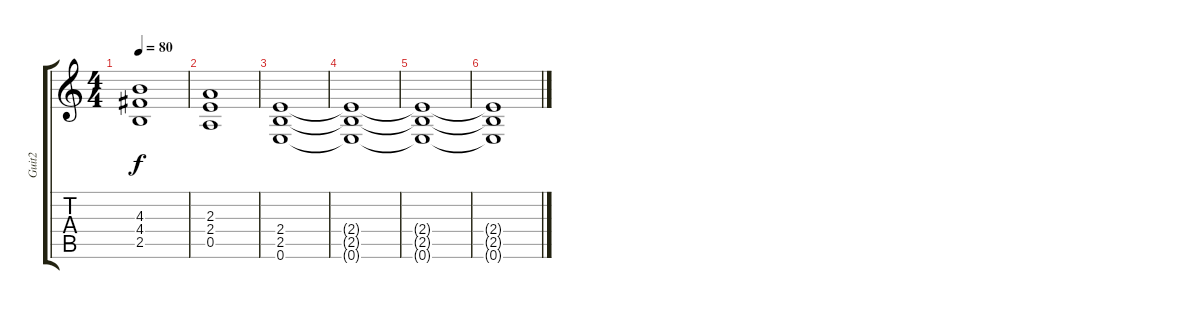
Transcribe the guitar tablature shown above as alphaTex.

\track ("Guit2" "Guit2") {instrument overdrivenguitar}
\staff {score tabs}
\tuning (E4 B3 G3 D3 A2 E2) {hide}
\ts (4 4)
\tempo 80
\clef g2
\ks c
(4.3 4.4 2.5).1{dy f} |
(2.3 2.4 0.5).1 |
(2.4 2.5 0.6).1 |
(2.4{t} 2.5{t} 0.6{t}).1 |
(2.4{t} 2.5{t} 0.6{t}).1 |
(2.4{t} 2.5{t} 0.6{t}).1
